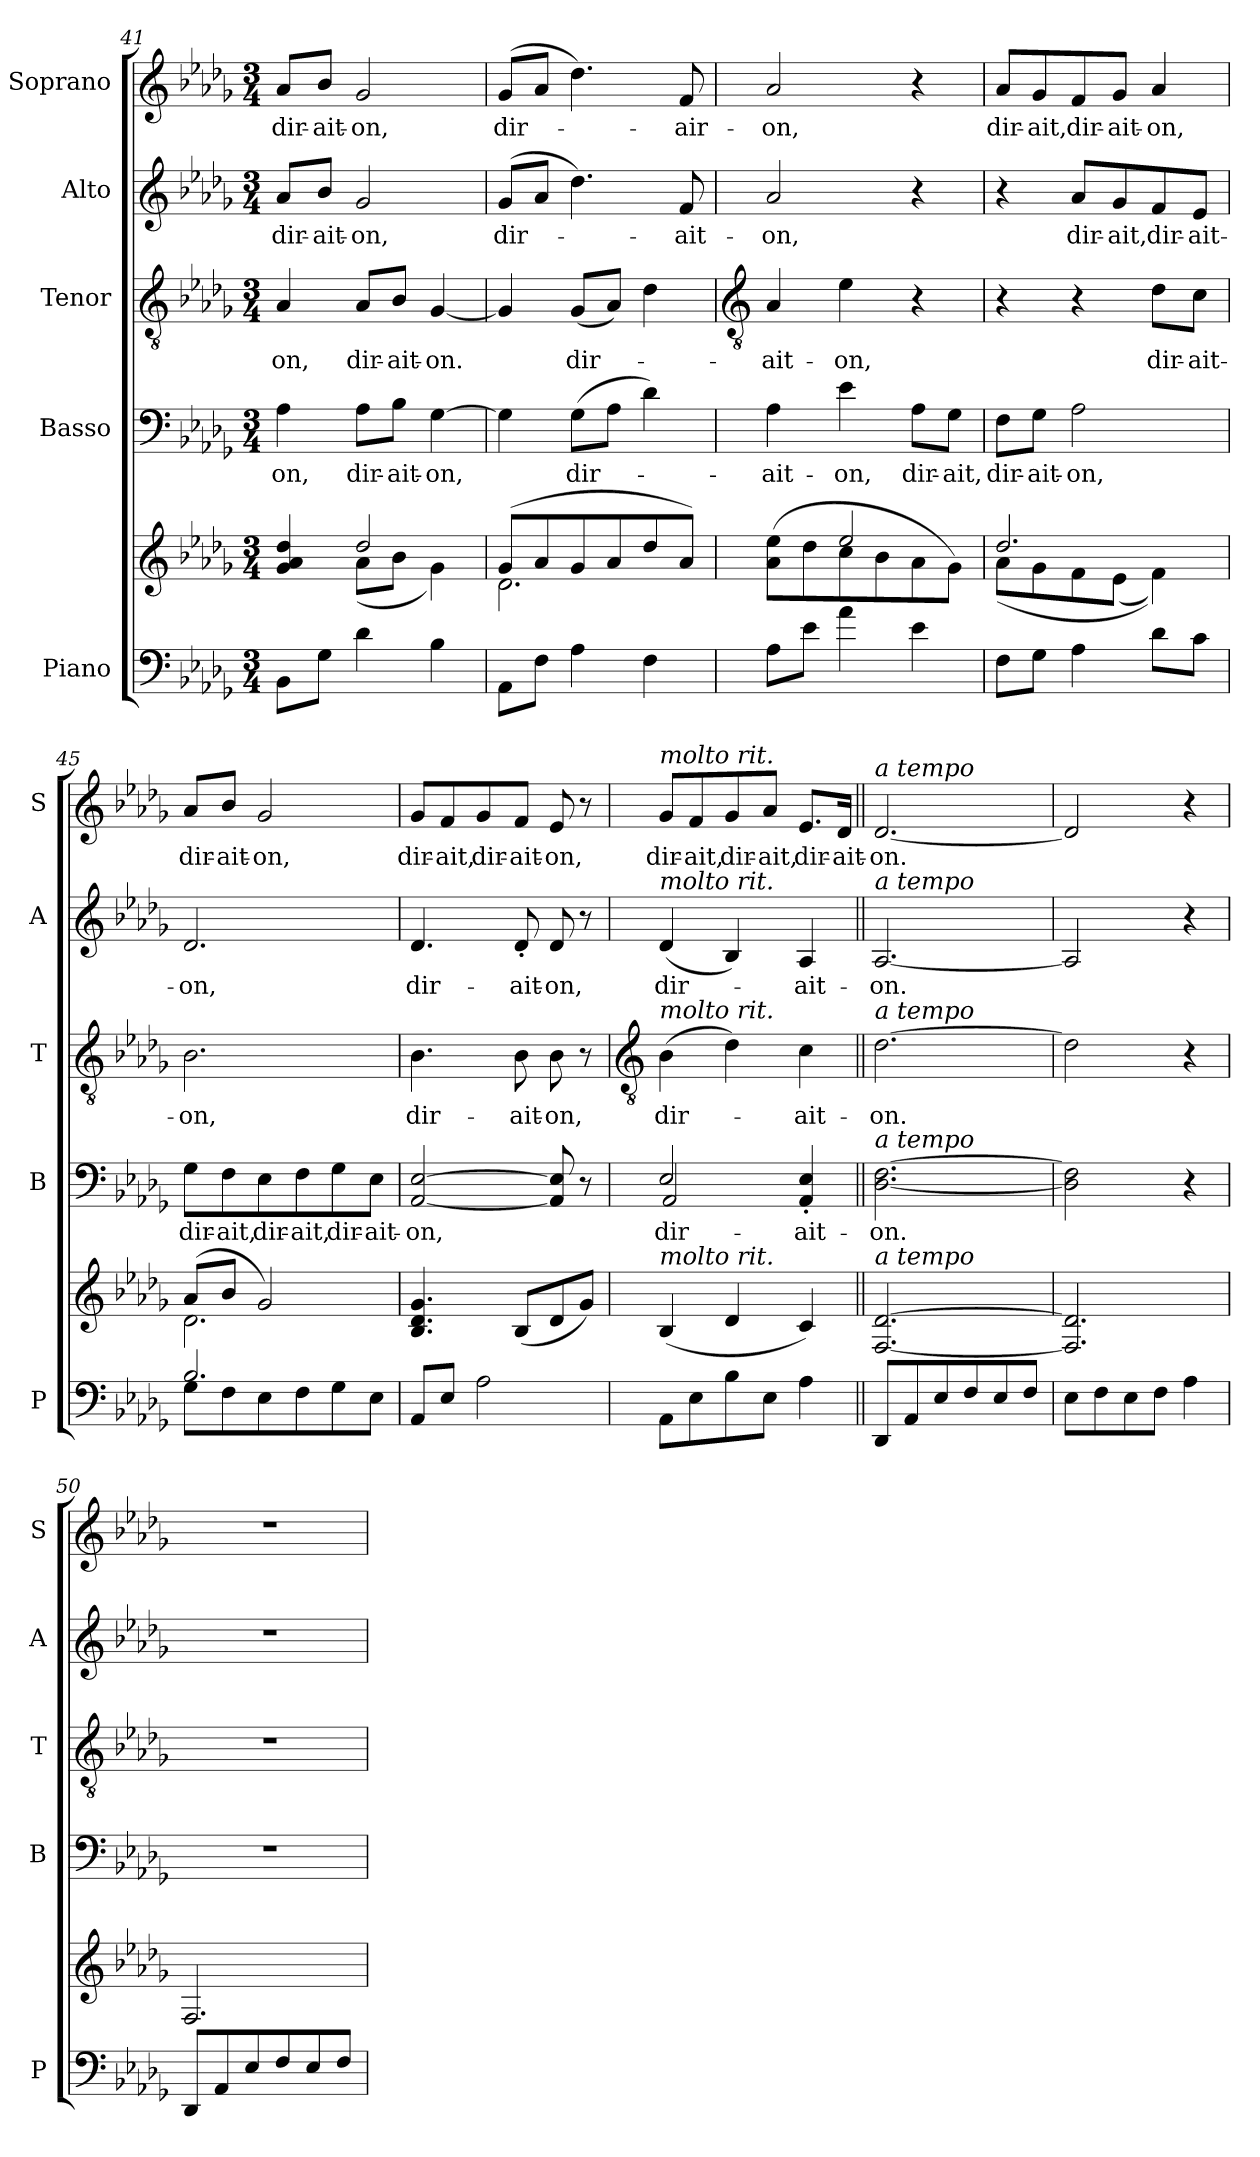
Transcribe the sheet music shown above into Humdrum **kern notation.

**kern	**kern	**kern	**text	**kern	**text	**kern	**text	**kern	**text
*part5	*part5	*part4	*part4	*part3	*part3	*part2	*part2	*part1	*part1
*staff6	*staff5	*staff4	*staff4	*staff3	*staff3	*staff2	*staff2	*staff1	*staff1
*I"Piano	*	*I"Basso	*	*I"Tenor	*	*I"Alto	*	*I"Soprano	*
*I'P	*	*I'B	*	*I'T	*	*I'A	*	*I'S	*
*clefF4	*clefG2	*clefF4	*	*clefGv2	*	*clefG2	*	*clefG2	*
*k[b-e-a-d-g-]	*k[b-e-a-d-g-]	*k[b-e-a-d-g-]	*	*k[b-e-a-d-g-]	*	*k[b-e-a-d-g-]	*	*k[b-e-a-d-g-]	*
*D-:	*D-:	*D-:	*	*D-:	*	*D-:	*	*D-:	*
*M3/4	*M3/4	*M3/4	*	*M3/4	*	*M3/4	*	*M3/4	*
=41	=41	=41	=41	=41	=41	=41	=41	=41	=41
*	*^	*	*	*	*	*	*	*	*
!	!	!	!	!LO:LY:b	!	!LO:LY:b	!	!LO:LY:b	!	!LO:LY:b
8BB-\L	4g-/ 4a-/ 4dd-/	4ryy	4A-\	-on,	4A-/	-on,	8a-/L	dir-	8a-/L	dir-
!	!	!	!	!	!	!	!	!LO:LY:b	!	!LO:LY:b
8G-\J	.	.	.	.	.	.	8b-/J	-ait-	8b-/J	-ait-
!	!	!	!	!LO:LY:b	!	!LO:LY:b	!	!LO:LY:b	!	!LO:LY:b
4d-\	2dd-/	(8a-\L	8A-\L	dir-	8A-/L	dir-	2g-/	-on,	2g-/	-on,
!	!	!	!	!LO:LY:b	!	!LO:LY:b	!	!	!	!
.	.	8b-\J	8B-\J	-ait-	8B-/J	-ait-	.	.	.	.
!	!	!	!	!LO:LY:b	!	!LO:LY:b	!	!	!	!
4B-\	.	4g-\)	[4G-\	-on,	[4G-/	-on.	.	.	.	.
=42	=42	=42	=42	=42	=42	=42	=42	=42	=42	=42
!	!	!	!	!	!	!	!	!LO:LY:b	!	!LO:LY:b
8AA-\L	(>8g-/L	2.d-\	4G-\]	.	4G-/]	.	(>8g-/L	dir-	(>8g-/L	dir-
8F\J	8a-/	.	.	.	.	.	8a-/J	.	8a-/J	.
!	!	!	!	!LO:LY:b	!	!LO:LY:b	!	!	!	!
4A-\	8g-/	.	(>8G-\L	dir-	(8G-/L	dir-	4.dd-\)	.	4.dd-\)	.
.	8a-/	.	8A-\J	.	8A-/J)	.	.	.	.	.
4F\	8dd-/	.	4d-\)	.	4d-\	.	.	.	.	.
!	!	!	!	!	!	!	!	!LO:LY:b	!	!LO:LY:b
.	8a-/J)	.	.	.	.	.	8f/	-ait-	8f/	-air-
!!LO:LB:g=z
=43	=43	=43	=43	=43	=43	=43	=43	=43	=43	=43
*	*	*	*	*	*clefGv2	*	*	*	*	*
*^	*	*	*	*	*	*	*	*	*	*
!	!	!	!	!	!LO:LY:b	!	!LO:LY:b	!	!LO:LY:b	!	!LO:LY:b
8A-\L	2ryy	4ryy	(8a-\ 8ee-\L	4A-\	-ait-	4A-/	-ait-	2a-/	-on,	2a-/	-on,
8e-\J	.	.	8dd-\	.	.	.	.	.	.	.	.
!	!	!	!	!	!LO:LY:b	!	!LO:LY:b	!	!	!	!
4a-\	.	2ee-/	8cc\	4e-\	-on,	4e-\	-on,	.	.	.	.
.	.	.	8b-\	.	.	.	.	.	.	.	.
!	!	!	!	!	!LO:LY:b	!	!	!	!	!	!
4e-\	4ryy	.	8a-\	8A-\L	dir-	4r	.	4r	.	4r	.
!	!	!	!	!	!LO:LY:b	!	!	!	!	!	!
.	.	.	8g-\J)	8G-\J	-ait,	.	.	.	.	.	.
=44	=44	=44	=44	=44	=44	=44	=44	=44	=44	=44	=44
!	!	!	!	!	!LO:LY:b	!	!	!	!	!	!LO:LY:b
8F\L	2ryy	2.dd-/	(8a-\L	8F\L	dir-	4r	.	4r	.	8a-/L	dir-
!	!	!	!	!	!LO:LY:b	!	!	!	!	!	!LO:LY:b
8G-\J	.	.	8g-\	8G-\J	-ait-	.	.	.	.	8g-/	-ait,
!	!	!	!	!	!LO:LY:b	!	!	!	!LO:LY:b	!	!LO:LY:b
4A-\	.	.	8f\	2A-\	-on,	4r	.	8a-/L	dir-	8f/	dir-
!	!	!	!	!	!	!	!	!	!LO:LY:b	!	!LO:LY:b
.	.	.	(8e-\J	.	.	.	.	8g-/	-ait,	8g-/J	-ait-
!	!	!	!	!	!	!	!LO:LY:b	!	!LO:LY:b	!	!LO:LY:b
8d-\L	4ryy	.	4f\))	.	.	8d-\L	dir-	8f/	dir-	4a-/	-on,
!	!	!	!	!	!	!	!LO:LY:b	!	!LO:LY:b	!	!
8c\J	.	.	.	.	.	8c\J	-ait-	8e-/J	-ait-	.	.
=45	=45	=45	=45	=45	=45	=45	=45	=45	=45	=45	=45
!	!	!	!	!	!LO:LY:b	!	!LO:LY:b	!	!LO:LY:b	!	!LO:LY:b
2.B-/	8G-\L	(>8a-/L	2.d-\	8G-\L	dir-	2.B-\	-on,	2.d-/	-on,	8a-/L	dir-
!	!	!	!	!	!LO:LY:b	!	!	!	!	!	!LO:LY:b
.	8F\	8b-/J	.	8F\	-ait,	.	.	.	.	8b-/J	-ait-
!	!	!	!	!	!LO:LY:b	!	!	!	!	!	!LO:LY:b
.	8E-\	2g-/)	.	8E-\	dir-	.	.	.	.	2g-/	-on,
!	!	!	!	!	!LO:LY:b	!	!	!	!	!	!
.	8F\	.	.	8F\	-ait,	.	.	.	.	.	.
!	!	!	!	!	!LO:LY:b	!	!	!	!	!	!
.	8G-\	.	.	8G-\	dir-	.	.	.	.	.	.
!	!	!	!	!	!LO:LY:b	!	!	!	!	!	!
.	8E-\J	.	.	8E-\J	-ait-	.	.	.	.	.	.
=46	=46	=46	=46	=46	=46	=46	=46	=46	=46	=46	=46
!	!	!	!	!	!LO:LY:b	!	!LO:LY:b	!	!LO:LY:b	!	!LO:LY:b
8AA-/L	2ryy	4.B-/ 4.d-/ 4.g-/	2ryy	[2AA-/ [2E-/	-on,	4.B-\	dir-	4.d-/	dir-	8g-/L	dir-
!	!	!	!	!	!	!	!	!	!	!	!LO:LY:b
8E-/J	.	.	.	.	.	.	.	.	.	8f/	-ait,
!	!	!	!	!	!	!	!	!	!	!	!LO:LY:b
2A-\	.	.	.	.	.	.	.	.	.	8g-/	dir-
!	!	!	!	!	!	!	!LO:LY:b	!	!LO:LY:b	!	!LO:LY:b
.	.	(8B-/L	.	.	.	8B-\	-ait-	8d-'/	-ait-	8f/J	-ait-
!	!	!	!	!	!	!	!LO:LY:b	!	!LO:LY:b	!	!LO:LY:b
.	4ryy	8d-/	4ryy	8AA-/] 8E-/]	.	8B-\	-on,	8d-/	-on,	8e-/	-on,
.	.	8g-/J)	.	8r	.	8r	.	8r	.	8r	.
*v	*v	*	*	*	*	*	*	*	*	*	*
*	*v	*v	*	*	*	*	*	*	*	*
!!LO:PB:g=z
=47	=47	=47	=47	=47	=47	=47	=47	=47	=47
*	*	*	*	*clefGv2	*	*	*	*	*
!	!	!	!	!	!	!	!	!LO:TX:a:i:t=molto rit.	!
!	!	!	!	!	!	!LO:TX:a:i:t=molto rit.	!	!	!
!	!	!	!	!LO:TX:a:i:t=molto rit.	!	!	!	!	!
!	!	!LO:TX:a:i:t=molto rit.	!	!	!	!	!	!	!
!	!LO:TX:a:i:t=molto rit.	!	!	!	!	!	!	!	!
!	!	!	!LO:LY:b	!	!LO:LY:b	!	!LO:LY:b	!	!LO:LY:b
*	*	*^	*	*	*	*	*	*	*
8AA-\L	(4B-/	2E-/	2AA-/	dir-	(>4B-\	dir-	(4d-/	dir-	8g-/L	dir-
!	!	!	!	!	!	!	!	!	!	!LO:LY:b
8E-\	.	.	.	.	.	.	.	.	8f/	-ait,
!	!	!	!	!	!	!	!	!	!	!LO:LY:b
8B-\	4d-/	.	.	.	4d-\)	.	4B-/)	.	8g-/	dir-
!	!	!	!	!	!	!	!	!	!	!LO:LY:b
8E-\J	.	.	.	.	.	.	.	.	8a-/J	-ait,
!	!	!	!	!LO:LY:b	!	!LO:LY:b	!	!LO:LY:b	!	!LO:LY:b
4A-\	4c/)	4AA-/' 4E-/'	4ryy	-ait-	4c\	-ait-	4A-/	-ait-	8.e-/L	dir-
!	!	!	!	!	!	!	!	!	!	!LO:LY:b
.	.	.	.	.	.	.	.	.	16d-/Jk	-ait-
=48||	=48||	=48||	=48||	=48||	=48||	=48||	=48||	=48||	=48||	=48||
!	!	!	!	!	!	!	!	!	!LO:TX:a:i:t=a tempo	!
!	!	!	!	!	!	!	!LO:TX:a:i:t=a tempo	!	!	!
!	!	!	!	!	!LO:TX:a:i:t=a tempo	!	!	!	!	!
!	!	!LO:TX:a:i:t=a tempo	!	!	!	!	!	!	!	!
!	!LO:TX:a:i:t=a tempo	!	!	!	!	!	!	!	!	!
!	!	!	!	!LO:LY:b	!	!LO:LY:b	!	!LO:LY:b	!	!LO:LY:b
8DD-/L	[2.F/ [2.d-/	[2.D-\ [2.F\	2ryy	-on.	[2.d-\	-on.	[2.A-/	-on.	[2.d-/	-on.
8AA-/	.	.	.	.	.	.	.	.	.	.
8E-/	.	.	.	.	.	.	.	.	.	.
8F/	.	.	.	.	.	.	.	.	.	.
8E-/	.	.	4ryy	.	.	.	.	.	.	.
8F/J	.	.	.	.	.	.	.	.	.	.
=49	=49	=49	=49	=49	=49	=49	=49	=49	=49	=49
8E-\L	2.F/] 2.d-/]	2D-\] 2F\]	2ryy	.	2d-\]	.	2A-/]	.	2d-/]	.
8F\	.	.	.	.	.	.	.	.	.	.
8E-\	.	.	.	.	.	.	.	.	.	.
8F\J	.	.	.	.	.	.	.	.	.	.
4A-\	.	4r	4ryy	.	4r	.	4r	.	4r	.
=50	=50	=50	=50	=50	=50	=50	=50	=50	=50	=50
8DD-/L	2.F/	2.r	2ryy	.	2.r	.	2.r	.	2.r	.
8AA-/	.	.	.	.	.	.	.	.	.	.
8E-/	.	.	.	.	.	.	.	.	.	.
8F/	.	.	.	.	.	.	.	.	.	.
8E-/	.	.	4ryy	.	.	.	.	.	.	.
8F/J	.	.	.	.	.	.	.	.	.	.
*	*	*v	*v	*	*	*	*	*	*	*
=	=	=	=	=	=	=	=	=	=
*-	*-	*-	*-	*-	*-	*-	*-	*-	*-
